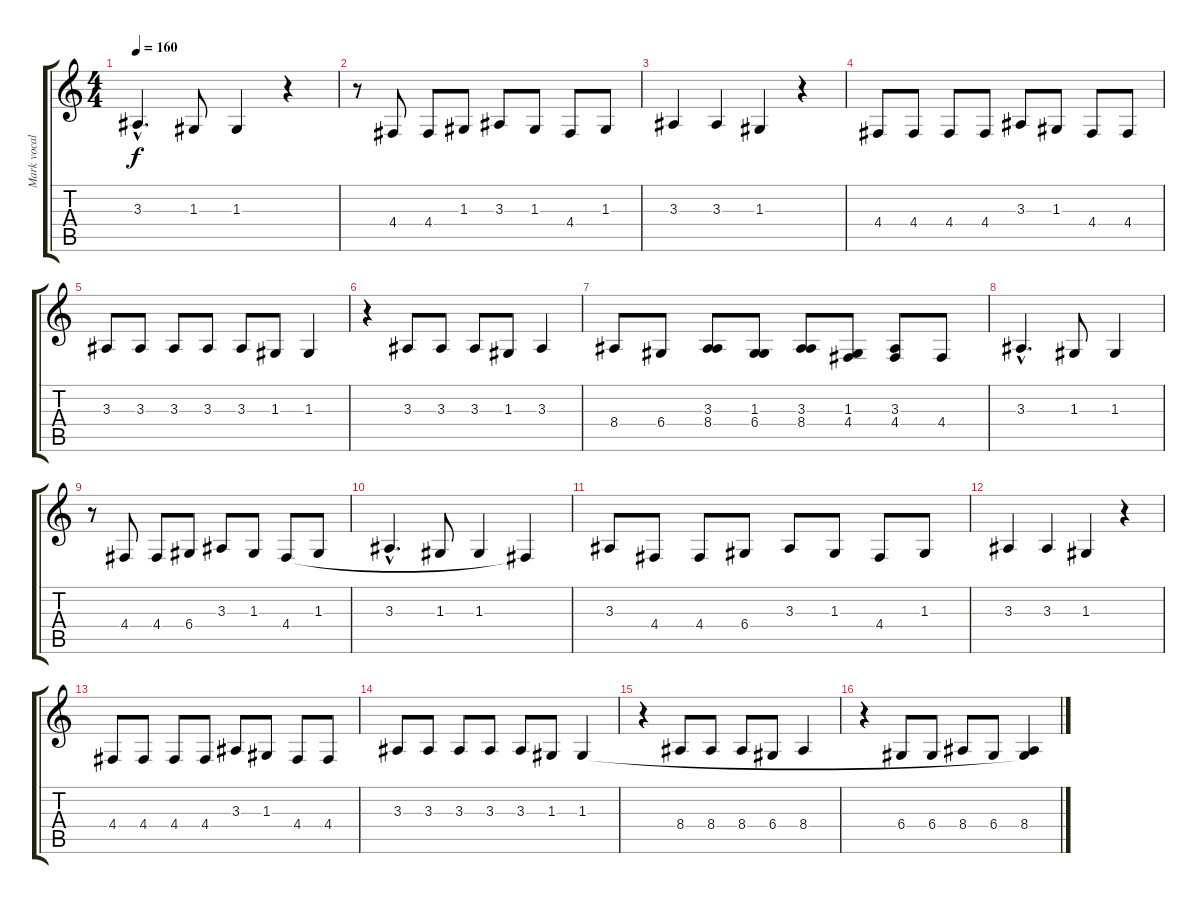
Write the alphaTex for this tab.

\track ("Mark vocals" "Mark vocal") {instrument lead8bassandlead}
\staff {score tabs}
\tuning (E4 B3 G3 D3 A2 E2) {hide}
\ts (4 4)
\tempo 160
\clef g2
\ks c
3.3{hac}.4{d dy f} 1.3.8 1.3.4 r.4 |
r.8 4.4.8 4.4.8 1.3.8 3.3.8 1.3.8 4.4.8 1.3.8 |
3.3.4 3.3.4 1.3.4 r.4 |
4.4.8 4.4.8 4.4.8 4.4.8 3.3.8 1.3.8 4.4.8 4.4.8 |
3.3.8 3.3.8 3.3.8 3.3.8 3.3.8 1.3.8 1.3.4 |
r.4 3.3.8 3.3.8 3.3.8 1.3.8 3.3.4 |
8.4.8 6.4.8 (3.3 8.4).8 (1.3 6.4).8 (3.3 8.4).8 (1.3 4.4).8 (3.3 4.4).8 4.4.8 |
3.3{hac}.4{d} 1.3.8 1.3.4 |
r.8 4.4.8 4.4.8 6.4.8 3.3.8 1.3.8 4.4.8 1.3.8 |
3.3{hac}.4{d} 1.3.8 1.3.4 4.4{t}.4 |
3.3.8 4.4.8 4.4.8 6.4.8 3.3.8 1.3.8 4.4.8 1.3.8 |
3.3.4 3.3.4 1.3.4 r.4 |
4.4.8 4.4.8 4.4.8 4.4.8 3.3.8 1.3.8 4.4.8 4.4.8 |
3.3.8 3.3.8 3.3.8 3.3.8 3.3.8 1.3.8 1.3.4 |
r.4 8.4.8 8.4.8 8.4.8 6.4.8 8.4.4 |
r.4 6.4.8 6.4.8 8.4.8 6.4.8 (1.3{t} 8.4).4
